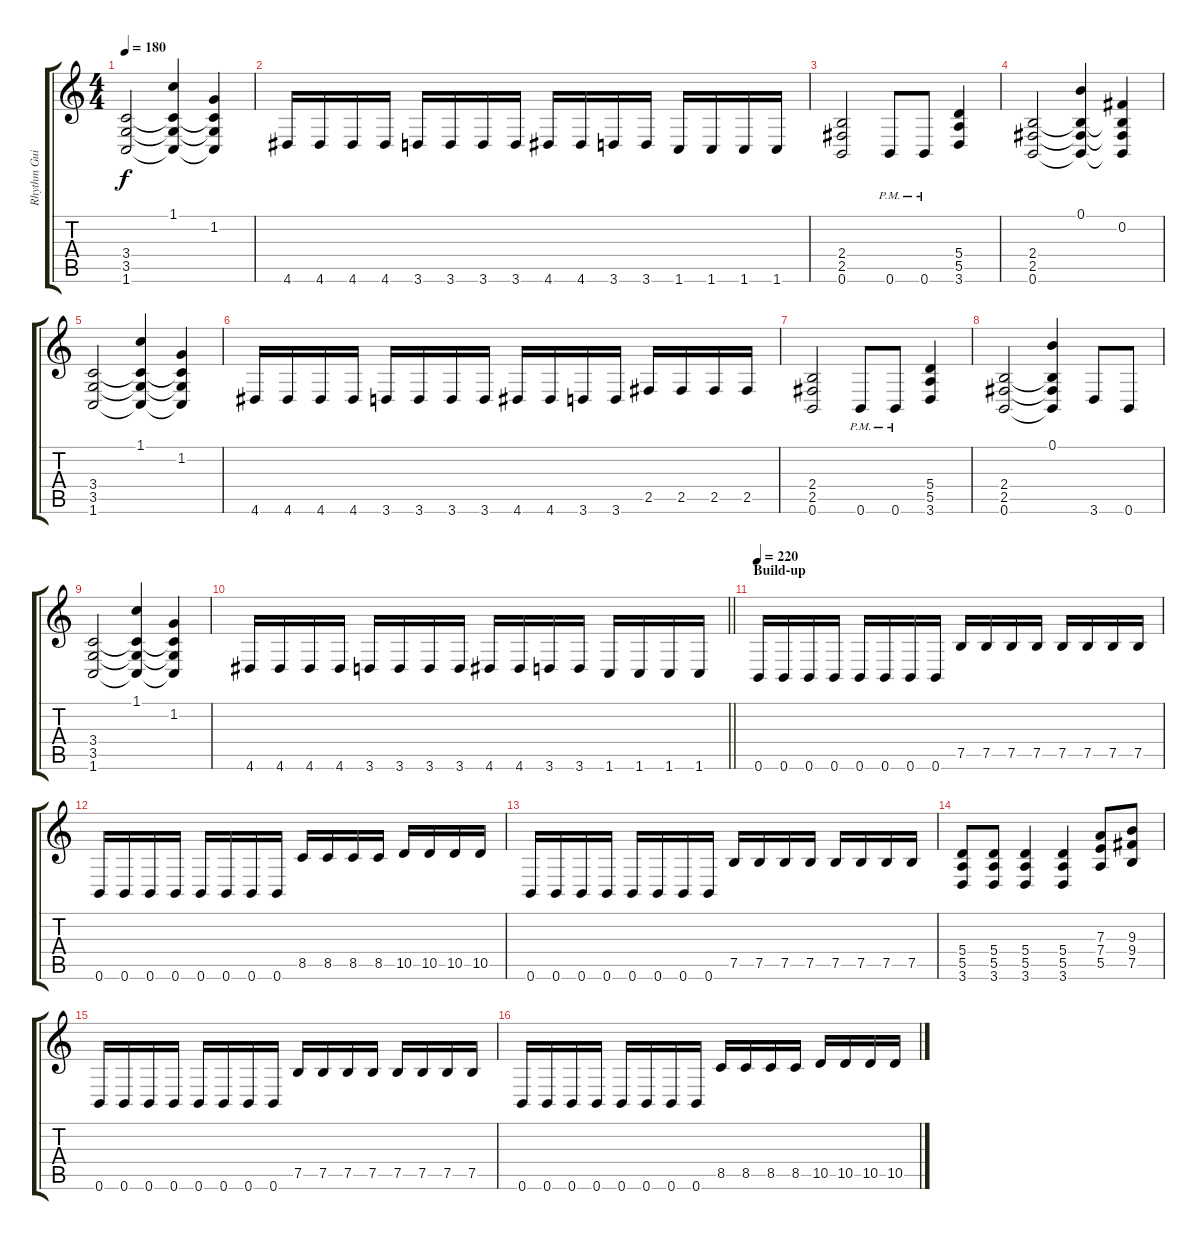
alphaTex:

\track ("Rhythm Guitar II" "Rhythm Gui") {instrument distortionguitar}
\staff {score tabs}
\tuning (B3 Gb3 D3 A2 E2 B1) {hide}
\ts (4 4)
\tempo 180
\clef g2
\ks c
(3.4 3.5 1.6).2{dy f} (1.1 3.4{t} 3.5{t} 1.6{t}).4 (1.2 3.4{t} 3.5{t} 1.6{t}).4 |
4.6.16 4.6.16 4.6.16 4.6.16 3.6.16 3.6.16 3.6.16 3.6.16 4.6.16 4.6.16 3.6.16 3.6.16 1.6.16 1.6.16 1.6.16 1.6.16 |
(2.4 2.5 0.6).2 0.6{pm}.8 0.6{pm}.8 (5.4 5.5 3.6).4 |
(2.4 2.5 0.6).2 (0.1 2.4{t} 2.5{t} 0.6{t}).4 (0.2 2.4{t} 2.5{t} 0.6{t}).4 |
(3.4 3.5 1.6).2 (1.1 3.4{t} 3.5{t} 1.6{t}).4 (1.2 3.4{t} 3.5{t} 1.6{t}).4 |
4.6.16 4.6.16 4.6.16 4.6.16 3.6.16 3.6.16 3.6.16 3.6.16 4.6.16 4.6.16 3.6.16 3.6.16 2.5.16 2.5.16 2.5.16 2.5.16 |
(2.4 2.5 0.6).2 0.6{pm}.8 0.6{pm}.8 (5.4 5.5 3.6).4 |
(2.4 2.5 0.6).2 (0.1 2.4{t} 2.5{t} 0.6{t}).4 3.6.8 0.6.8 |
(3.4 3.5 1.6).2 (1.1 3.4{t} 3.5{t} 1.6{t}).4 (1.2 3.4{t} 3.5{t} 1.6{t}).4 |
\barLineRight lightlight
4.6.16 4.6.16 4.6.16 4.6.16 3.6.16 3.6.16 3.6.16 3.6.16 4.6.16 4.6.16 3.6.16 3.6.16 1.6.16 1.6.16 1.6.16 1.6.16 |
\section ("" "Build-up")
\tempo 220
0.6.16 0.6.16 0.6.16 0.6.16 0.6.16 0.6.16 0.6.16 0.6.16 7.5.16 7.5.16 7.5.16 7.5.16 7.5.16 7.5.16 7.5.16 7.5.16 |
0.6.16 0.6.16 0.6.16 0.6.16 0.6.16 0.6.16 0.6.16 0.6.16 8.5.16 8.5.16 8.5.16 8.5.16 10.5.16 10.5.16 10.5.16 10.5.16 |
0.6.16 0.6.16 0.6.16 0.6.16 0.6.16 0.6.16 0.6.16 0.6.16 7.5.16 7.5.16 7.5.16 7.5.16 7.5.16 7.5.16 7.5.16 7.5.16 |
(5.4 5.5 3.6).8 (5.4 5.5 3.6).8 (5.4 5.5 3.6).4 (5.4 5.5 3.6).4 (7.3 7.4 5.5).8 (9.3 9.4 7.5).8 |
0.6.16 0.6.16 0.6.16 0.6.16 0.6.16 0.6.16 0.6.16 0.6.16 7.5.16 7.5.16 7.5.16 7.5.16 7.5.16 7.5.16 7.5.16 7.5.16 |
0.6.16 0.6.16 0.6.16 0.6.16 0.6.16 0.6.16 0.6.16 0.6.16 8.5.16 8.5.16 8.5.16 8.5.16 10.5.16 10.5.16 10.5.16 10.5.16
